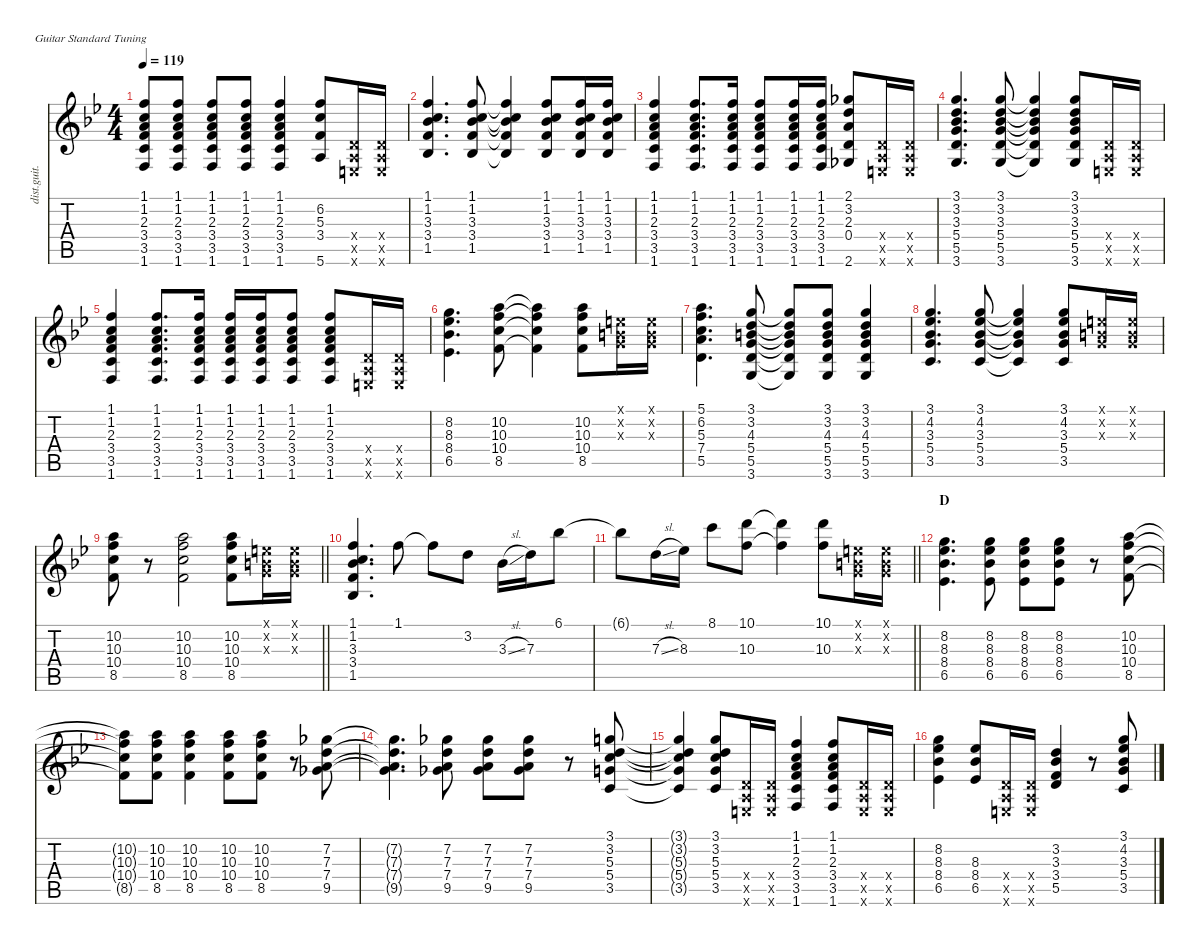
\defaultSystemsLayout 4
\hideDynamics
\bracketExtendMode nobrackets
\otherSystemsTrackNameOrientation horizontal
\track ("Guitar 1" "dist.guit.") {instrument distortionguitar}
\staff {score tabs}
\tuning (E4 B3 G3 D3 A2 E2)
\ts (4 4)
\tempo 119
\clef g2
\ks bb
(1.1{acc forcenatural} 1.2{acc forcenatural} 2.3{acc forcenatural} 3.4{acc forcenatural} 3.5{acc forcenatural} 1.6{acc forcenatural}).8{dy f} (1.1{acc forcenatural} 1.2{acc forcenatural} 2.3{acc forcenatural} 3.4{acc forcenatural} 3.5{acc forcenatural} 1.6{acc forcenatural}).8 (1.1{acc forcenatural} 1.2{acc forcenatural} 2.3{acc forcenatural} 3.4{acc forcenatural} 3.5{acc forcenatural} 1.6{acc forcenatural}).8 (1.1{acc forcenatural} 1.2{acc forcenatural} 2.3{acc forcenatural} 3.4{acc forcenatural} 3.5{acc forcenatural} 1.6{acc forcenatural}).8 (1.1{acc forcenatural} 1.2{acc forcenatural} 2.3{acc forcenatural} 3.4{acc forcenatural} 3.5{acc forcenatural} 1.6{acc forcenatural}).4 (6.2{acc forcenatural} 5.3{acc forcenatural} 3.4{acc forcenatural} 5.6{acc forcenatural}).8 (0.4{x acc forcenatural} 0.5{x acc forcenatural} 0.6{x acc forcenatural}).16 (0.4{x acc forcenatural} 0.5{x acc forcenatural} 0.6{x acc forcenatural}).16 |
(1.1{acc forcenatural} 1.2{acc forcenatural} 3.3{acc b} 3.4{acc forcenatural} 1.5{acc b}).4{d} (1.1{acc forcenatural} 1.2{acc forcenatural} 3.3{acc b} 3.4{acc forcenatural} 1.5{acc b}).8 (1.1{t acc forcenatural} 1.2{t acc forcenatural} 3.3{t acc b} 3.4{t acc forcenatural} 1.5{t acc b}).4 (1.1{acc forcenatural} 1.2{acc forcenatural} 3.3{acc b} 3.4{acc forcenatural} 1.5{acc b}).8 (1.1{acc forcenatural} 1.2{acc forcenatural} 3.3{acc b} 3.4{acc forcenatural} 1.5{acc b}).16 (1.1{acc forcenatural} 1.2{acc forcenatural} 3.3{acc b} 3.4{acc forcenatural} 1.5{acc b}).16 |
(1.1{acc forcenatural} 1.2{acc forcenatural} 2.3{acc forcenatural} 3.4{acc forcenatural} 3.5{acc forcenatural} 1.6{acc forcenatural}).4 (1.1{acc forcenatural} 1.2{acc forcenatural} 2.3{acc forcenatural} 3.4{acc forcenatural} 3.5{acc forcenatural} 1.6{acc forcenatural}).8{d} (1.1{acc forcenatural} 1.2{acc forcenatural} 2.3{acc forcenatural} 3.4{acc forcenatural} 3.5{acc forcenatural} 1.6{acc forcenatural}).16 (1.1{acc forcenatural} 1.2{acc forcenatural} 2.3{acc forcenatural} 3.4{acc forcenatural} 3.5{acc forcenatural} 1.6{acc forcenatural}).8 (1.1{acc forcenatural} 1.2{acc forcenatural} 2.3{acc forcenatural} 3.4{acc forcenatural} 3.5{acc forcenatural} 1.6{acc forcenatural}).16 (1.1{acc forcenatural} 1.2{acc forcenatural} 2.3{acc forcenatural} 3.4{acc forcenatural} 3.5{acc forcenatural} 1.6{acc forcenatural}).16 (2.1{acc b} 3.2{acc forcenatural} 2.3{acc forcenatural} 0.4{acc forcenatural} 2.6{acc b}).8 (0.4{x acc forcenatural} 0.5{x acc forcenatural} 0.6{x acc forcenatural}).16 (0.4{x acc forcenatural} 0.5{x acc forcenatural} 0.6{x acc forcenatural}).16 |
(3.1{acc forcenatural} 3.2{acc forcenatural} 3.3{acc b} 5.4{acc forcenatural} 5.5{acc forcenatural} 3.6{acc forcenatural}).4{d} (3.1{acc forcenatural} 3.2{acc forcenatural} 3.3{acc b} 5.4{acc forcenatural} 5.5{acc forcenatural} 3.6{acc forcenatural}).8 (3.1{t acc forcenatural} 3.2{t acc forcenatural} 3.3{t acc b} 5.4{t acc forcenatural} 5.5{t acc forcenatural} 3.6{t acc forcenatural}).4 (3.1{acc forcenatural} 3.2{acc forcenatural} 3.3{acc b} 5.4{acc forcenatural} 5.5{acc forcenatural} 3.6{acc forcenatural}).8 (0.4{x acc forcenatural} 0.5{x acc forcenatural} 0.6{x acc forcenatural}).16 (0.4{x acc forcenatural} 0.5{x acc forcenatural} 0.6{x acc forcenatural}).16 |
(1.1{acc forcenatural} 1.2{acc forcenatural} 2.3{acc forcenatural} 3.4{acc forcenatural} 3.5{acc forcenatural} 1.6{acc forcenatural}).4 (1.1{acc forcenatural} 1.2{acc forcenatural} 2.3{acc forcenatural} 3.4{acc forcenatural} 3.5{acc forcenatural} 1.6{acc forcenatural}).8{d} (1.1{acc forcenatural} 1.2{acc forcenatural} 2.3{acc forcenatural} 3.4{acc forcenatural} 3.5{acc forcenatural} 1.6{acc forcenatural}).16 (1.1{acc forcenatural} 1.2{acc forcenatural} 2.3{acc forcenatural} 3.4{acc forcenatural} 3.5{acc forcenatural} 1.6{acc forcenatural}).16 (1.1{acc forcenatural} 1.2{acc forcenatural} 2.3{acc forcenatural} 3.4{acc forcenatural} 3.5{acc forcenatural} 1.6{acc forcenatural}).16 (1.1{acc forcenatural} 1.2{acc forcenatural} 2.3{acc forcenatural} 3.4{acc forcenatural} 3.5{acc forcenatural} 1.6{acc forcenatural}).8 (1.1{acc forcenatural} 1.2{acc forcenatural} 2.3{acc forcenatural} 3.4{acc forcenatural} 3.5{acc forcenatural} 1.6{acc forcenatural}).8 (0.4{x acc forcenatural} 0.5{x acc forcenatural} 0.6{x acc forcenatural}).16 (0.4{x acc forcenatural} 0.5{x acc forcenatural} 0.6{x acc forcenatural}).16 |
(8.2{acc forcenatural} 8.3{acc b} 8.4{acc b} 6.5{acc b}).4{d} (10.2{acc forcenatural} 10.3{acc forcenatural} 10.4{acc forcenatural} 8.5{acc forcenatural}).8 (10.2{t acc forcenatural} 10.3{t acc forcenatural} 10.4{t acc forcenatural} 8.5{t acc forcenatural}).4 (10.2{acc forcenatural} 10.3{acc forcenatural} 10.4{acc forcenatural} 8.5{acc forcenatural}).8 (0.1{x acc forcenatural} 0.2{x acc forcenatural} 0.3{x acc forcenatural}).16 (0.1{x acc forcenatural} 0.2{x acc forcenatural} 0.3{x acc forcenatural}).16 |
(5.1{acc forcenatural} 6.2{acc forcenatural} 5.3{acc forcenatural} 7.4{acc forcenatural} 5.5{acc forcenatural}).4{d} (3.1{acc forcenatural} 3.2{acc forcenatural} 4.3{acc forcenatural} 5.4{acc forcenatural} 5.5{acc forcenatural} 3.6{acc forcenatural}).8 (3.1{t acc forcenatural} 3.2{t acc forcenatural} 4.3{t acc forcenatural} 5.4{t acc forcenatural} 5.5{t acc forcenatural} 3.6{t acc forcenatural}).8 (3.1{acc forcenatural} 3.2{acc forcenatural} 4.3{acc forcenatural} 5.4{acc forcenatural} 5.5{acc forcenatural} 3.6{acc forcenatural}).8 (3.1{acc forcenatural} 3.2{acc forcenatural} 4.3{acc forcenatural} 5.4{acc forcenatural} 5.5{acc forcenatural} 3.6{acc forcenatural}).4 |
(3.1{acc forcenatural} 4.2{acc b} 3.3{acc b} 5.4{acc forcenatural} 3.5{acc forcenatural}).4{d} (3.1{acc forcenatural} 4.2{acc b} 3.3{acc b} 5.4{acc forcenatural} 3.5{acc forcenatural}).8 (3.1{t acc forcenatural} 4.2{t acc b} 3.3{t acc b} 5.4{t acc forcenatural} 3.5{t acc forcenatural}).4 (3.1{acc forcenatural} 4.2{acc b} 3.3{acc b} 5.4{acc forcenatural} 3.5{acc forcenatural}).8 (0.1{x acc forcenatural} 0.2{x acc forcenatural} 0.3{x acc forcenatural}).16 (0.1{x acc forcenatural} 0.2{x acc forcenatural} 0.3{x acc forcenatural}).16 |
\barLineRight lightlight
(10.2{acc forcenatural} 10.3{acc forcenatural} 10.4{acc forcenatural} 8.5{acc forcenatural}).8 r.8 (10.2{acc forcenatural} 10.3{acc forcenatural} 10.4{acc forcenatural} 8.5{acc forcenatural}).2 (10.2{acc forcenatural} 10.3{acc forcenatural} 10.4{acc forcenatural} 8.5{acc forcenatural}).8 (0.1{x acc forcenatural} 0.2{x acc forcenatural} 0.3{x acc forcenatural}).16 (0.1{x acc forcenatural} 0.2{x acc forcenatural} 0.3{x acc forcenatural}).16 |
(1.1{acc forcenatural} 1.2{acc forcenatural} 3.3{acc b} 3.4{acc forcenatural} 1.5{acc b}).4{d} 1.1{acc forcenatural}.8 1.1{t acc forcenatural}.8 3.2{acc forcenatural}.8 3.3{sl acc b}.16 7.3{acc forcenatural}.16 6.1{acc b}.8 |
\barLineRight lightlight
6.1{t acc b}.8 7.3{sl acc forcenatural}.16 8.3{acc b}.16 8.1{acc forcenatural}.8 (10.1{acc forcenatural} 10.3{acc forcenatural}).8 (10.1{t acc forcenatural} 10.3{t acc forcenatural}).4 (10.1{acc forcenatural} 10.3{acc forcenatural}).8 (0.1{x acc forcenatural} 0.2{x acc forcenatural} 0.3{x acc forcenatural}).16 (0.1{x acc forcenatural} 0.2{x acc forcenatural} 0.3{x acc forcenatural}).16 |
\section ("" "D")
(8.2{acc forcenatural} 8.3{acc b} 8.4{acc b} 6.5{acc b}).4{d} (8.2{acc forcenatural} 8.3{acc b} 8.4{acc b} 6.5{acc b}).8 (8.2{acc forcenatural} 8.3{acc b} 8.4{acc b} 6.5{acc b}).8 (8.2{acc forcenatural} 8.3{acc b} 8.4{acc b} 6.5{acc b}).8 r.8 (10.2{acc forcenatural} 10.3{acc forcenatural} 10.4{acc forcenatural} 8.5{acc forcenatural}).8 |
(10.2{t acc forcenatural} 10.3{t acc forcenatural} 10.4{t acc forcenatural} 8.5{t acc forcenatural}).8 (10.2{acc forcenatural} 10.3{acc forcenatural} 10.4{acc forcenatural} 8.5{acc forcenatural}).8 (10.2{acc forcenatural} 10.3{acc forcenatural} 10.4{acc forcenatural} 8.5{acc forcenatural}).4 (10.2{acc forcenatural} 10.3{acc forcenatural} 10.4{acc forcenatural} 8.5{acc forcenatural}).8 (10.2{acc forcenatural} 10.3{acc forcenatural} 10.4{acc forcenatural} 8.5{acc forcenatural}).8 r.8 (7.2{acc b} 7.3{acc forcenatural} 7.4{acc forcenatural} 9.5{acc b}).8 |
(7.2{t acc b} 7.3{t acc forcenatural} 7.4{t acc forcenatural} 9.5{t acc b}).4{d} (7.2{acc b} 7.3{acc forcenatural} 7.4{acc forcenatural} 9.5{acc b}).8 (7.2{acc b} 7.3{acc forcenatural} 7.4{acc forcenatural} 9.5{acc b}).8 (7.2{acc b} 7.3{acc forcenatural} 7.4{acc forcenatural} 9.5{acc b}).8 r.8 (3.1{acc forcenatural} 3.2{acc forcenatural} 5.3{acc forcenatural} 5.4{acc forcenatural} 3.5{acc forcenatural}).8 |
(3.1{t acc forcenatural} 3.2{t acc forcenatural} 5.3{t acc forcenatural} 5.4{t acc forcenatural} 3.5{t acc forcenatural}).4 (3.1{acc forcenatural} 3.2{acc forcenatural} 5.3{acc forcenatural} 5.4{acc forcenatural} 3.5{acc forcenatural}).8 (0.4{x acc forcenatural} 0.5{x acc forcenatural} 0.6{x acc forcenatural}).16 (0.4{x acc forcenatural} 0.5{x acc forcenatural} 0.6{x acc forcenatural}).16 (1.1{acc forcenatural} 1.2{acc forcenatural} 2.3{acc forcenatural} 3.4{acc forcenatural} 3.5{acc forcenatural} 1.6{acc forcenatural}).4 (1.1{acc forcenatural} 1.2{acc forcenatural} 2.3{acc forcenatural} 3.4{acc forcenatural} 3.5{acc forcenatural} 1.6{acc forcenatural}).8 (0.4{x acc forcenatural} 0.5{x acc forcenatural} 0.6{x acc forcenatural}).16 (0.4{x acc forcenatural} 0.5{x acc forcenatural} 0.6{x acc forcenatural}).16 |
(8.2{acc forcenatural} 8.3{acc b} 8.4{acc b} 6.5{acc b}).4 (8.3{acc b} 8.4{acc b} 6.5{acc b}).8 (0.4{x acc forcenatural} 0.5{x acc forcenatural} 0.6{x acc forcenatural}).16 (0.4{x acc forcenatural} 0.5{x acc forcenatural} 0.6{x acc forcenatural}).16 (3.2{acc forcenatural} 3.3{acc b} 3.4{acc forcenatural} 5.5{acc forcenatural}).4 r.8 (3.1{acc forcenatural} 4.2{acc b} 3.3{acc b} 5.4{acc forcenatural} 3.5{acc forcenatural}).8
